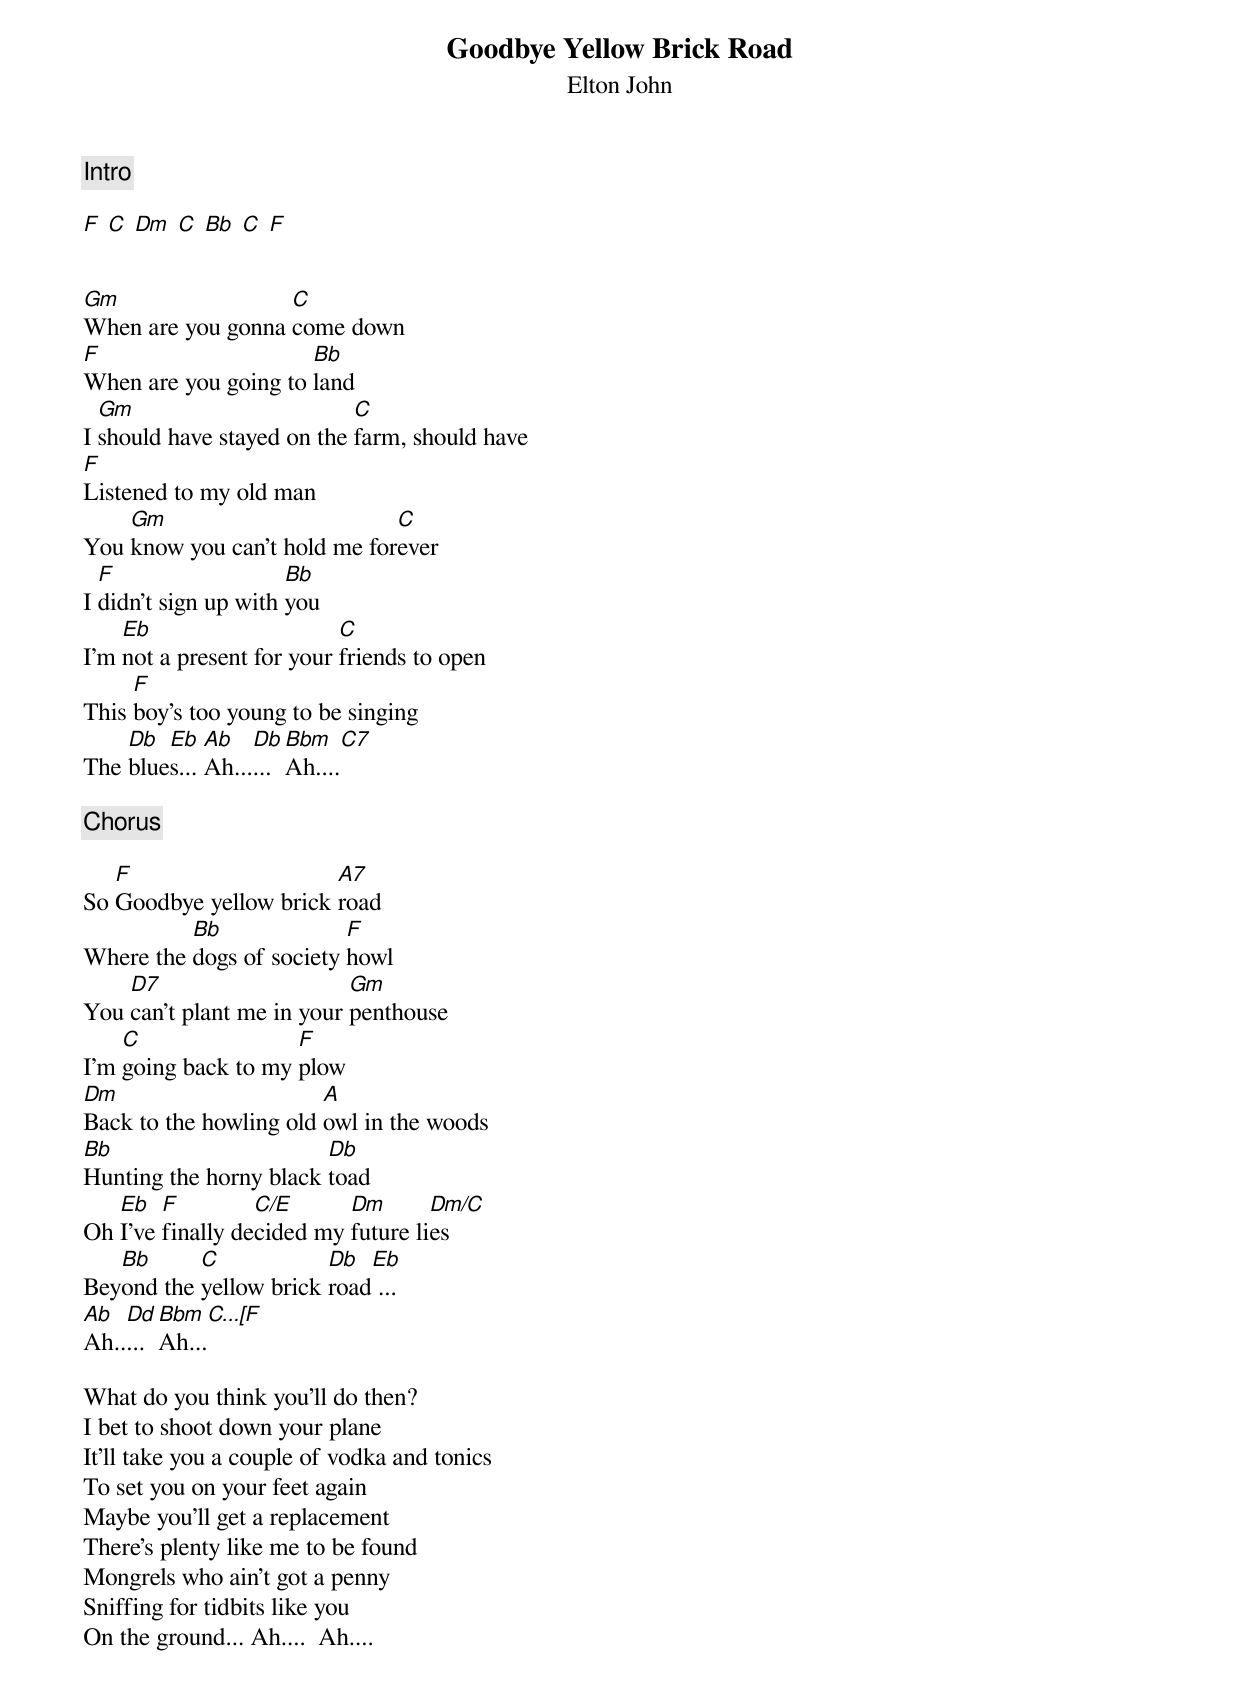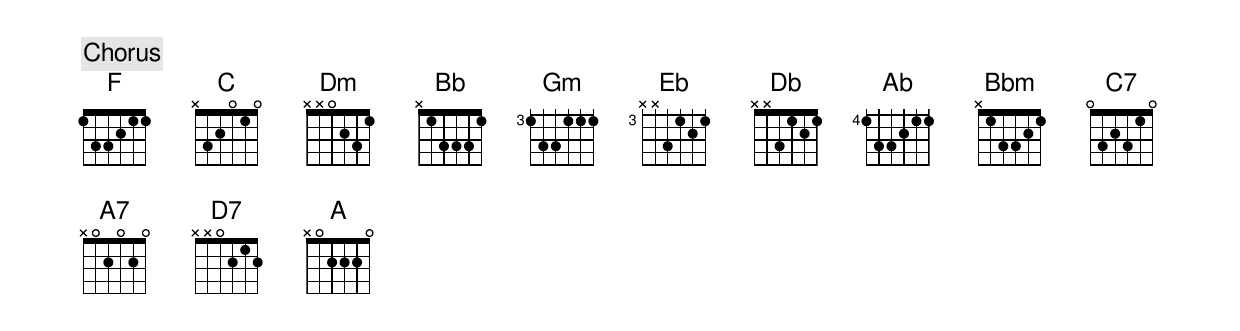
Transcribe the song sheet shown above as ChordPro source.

{title:Goodbye Yellow Brick Road}
{subtitle:Elton John}
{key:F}

{c:Intro}

[F] [C] [Dm] [C] [Bb] [C] [F]


[Gm]When are you gonna [C]come down
[F]When are you going to [Bb]land
I [Gm]should have stayed on the [C]farm, should have
[F]Listened to my old man
You [Gm]know you can't hold me for[C]ever
I [F]didn't sign up with [Bb]you
I'm [Eb]not a present for your [C]friends to open
This [F]boy's too young to be singing
The [Db]blue[Eb]s... [Ab]Ah...[Db]... [Bbm]Ah....[C7]

{c:Chorus}

So [F]Goodbye yellow brick [A7]road
Where the [Bb]dogs of society [F]howl
You [D7]can't plant me in your [Gm]penthouse
I'm [C]going back to my [F]plow
[Dm]Back to the howling old [A]owl in the woods
[Bb]Hunting the horny black [Db]toad
Oh [Eb]I've [F]finally de[C/E]cided my [Dm]future li[Dm/C]es
Bey[Bb]ond the [C]yellow brick [Db]road[Eb] ...
[Ab]Ah..[Dd]... [Bbm]Ah...[C...[F]

What do you think you'll do then?
I bet to shoot down your plane
It'll take you a couple of vodka and tonics
To set you on your feet again
Maybe you'll get a replacement
There's plenty like me to be found
Mongrels who ain't got a penny
Sniffing for tidbits like you
On the ground... Ah....  Ah....

{c:Chorus}
